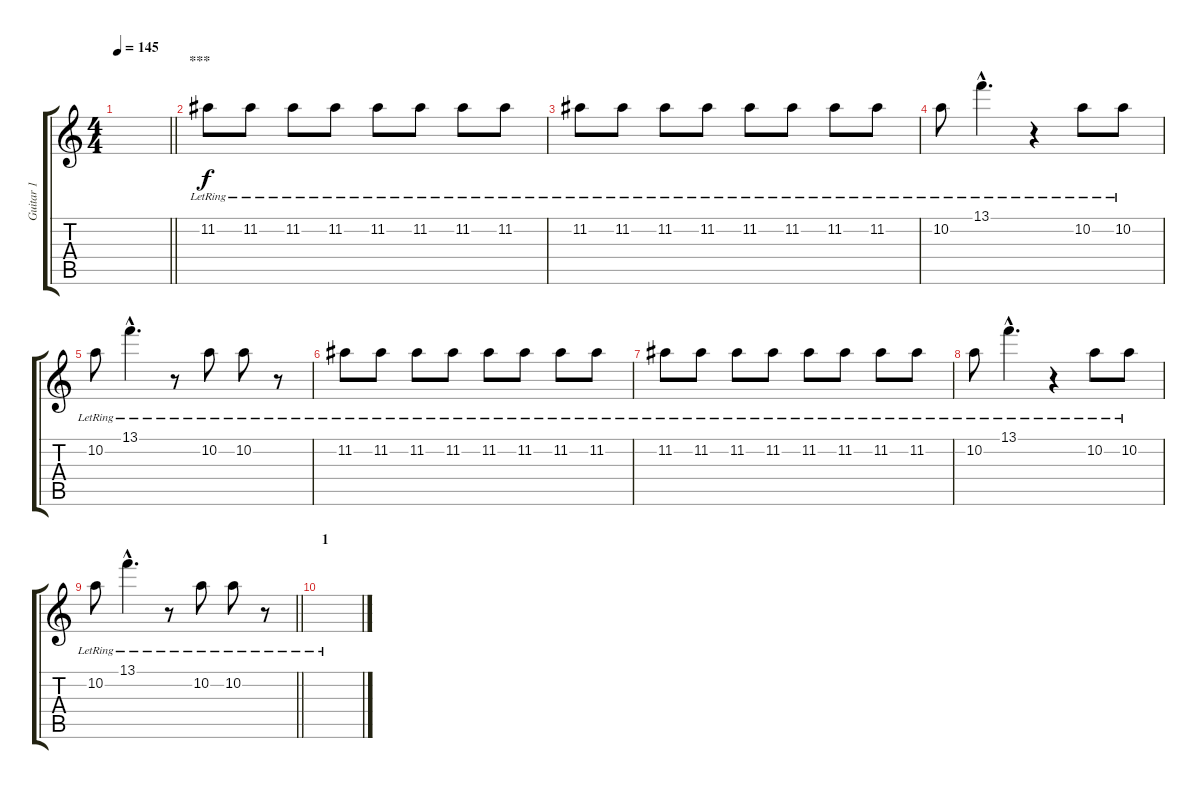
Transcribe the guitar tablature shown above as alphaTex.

\track ("Guitar 1" "Guitar 1") {instrument overdrivenguitar}
\staff {score tabs}
\tuning (E4 B3 G3 D3 A2 E2) {hide}
\ts (4 4)
\tempo 145
\clef g2
\barLineRight lightlight
\ks c
|
\section ("" "***")
11.2{lr}.8 11.2{lr}.8 11.2{lr}.8 11.2{lr}.8 11.2{lr}.8 11.2{lr}.8 11.2{lr}.8 11.2{lr}.8 |
11.2{lr}.8 11.2{lr}.8 11.2{lr}.8 11.2{lr}.8 11.2{lr}.8 11.2{lr}.8 11.2{lr}.8 11.2{lr}.8 |
10.2{lr}.8 13.1{hac lr}.4{d} r.4 10.2{lr}.8 10.2{lr}.8 |
10.2{lr}.8 13.1{hac lr}.4{d} r.8 10.2{lr}.8 10.2{lr}.8 r.8 |
11.2{lr}.8 11.2{lr}.8 11.2{lr}.8 11.2{lr}.8 11.2{lr}.8 11.2{lr}.8 11.2{lr}.8 11.2{lr}.8 |
11.2{lr}.8 11.2{lr}.8 11.2{lr}.8 11.2{lr}.8 11.2{lr}.8 11.2{lr}.8 11.2{lr}.8 11.2{lr}.8 |
10.2{lr}.8 13.1{hac lr}.4{d} r.4 10.2{lr}.8 10.2{lr}.8 |
\barLineRight lightlight
10.2{lr}.8 13.1{hac lr}.4{d} r.8 10.2{lr}.8 10.2{lr}.8 r.8 |
\section ("" "1")
